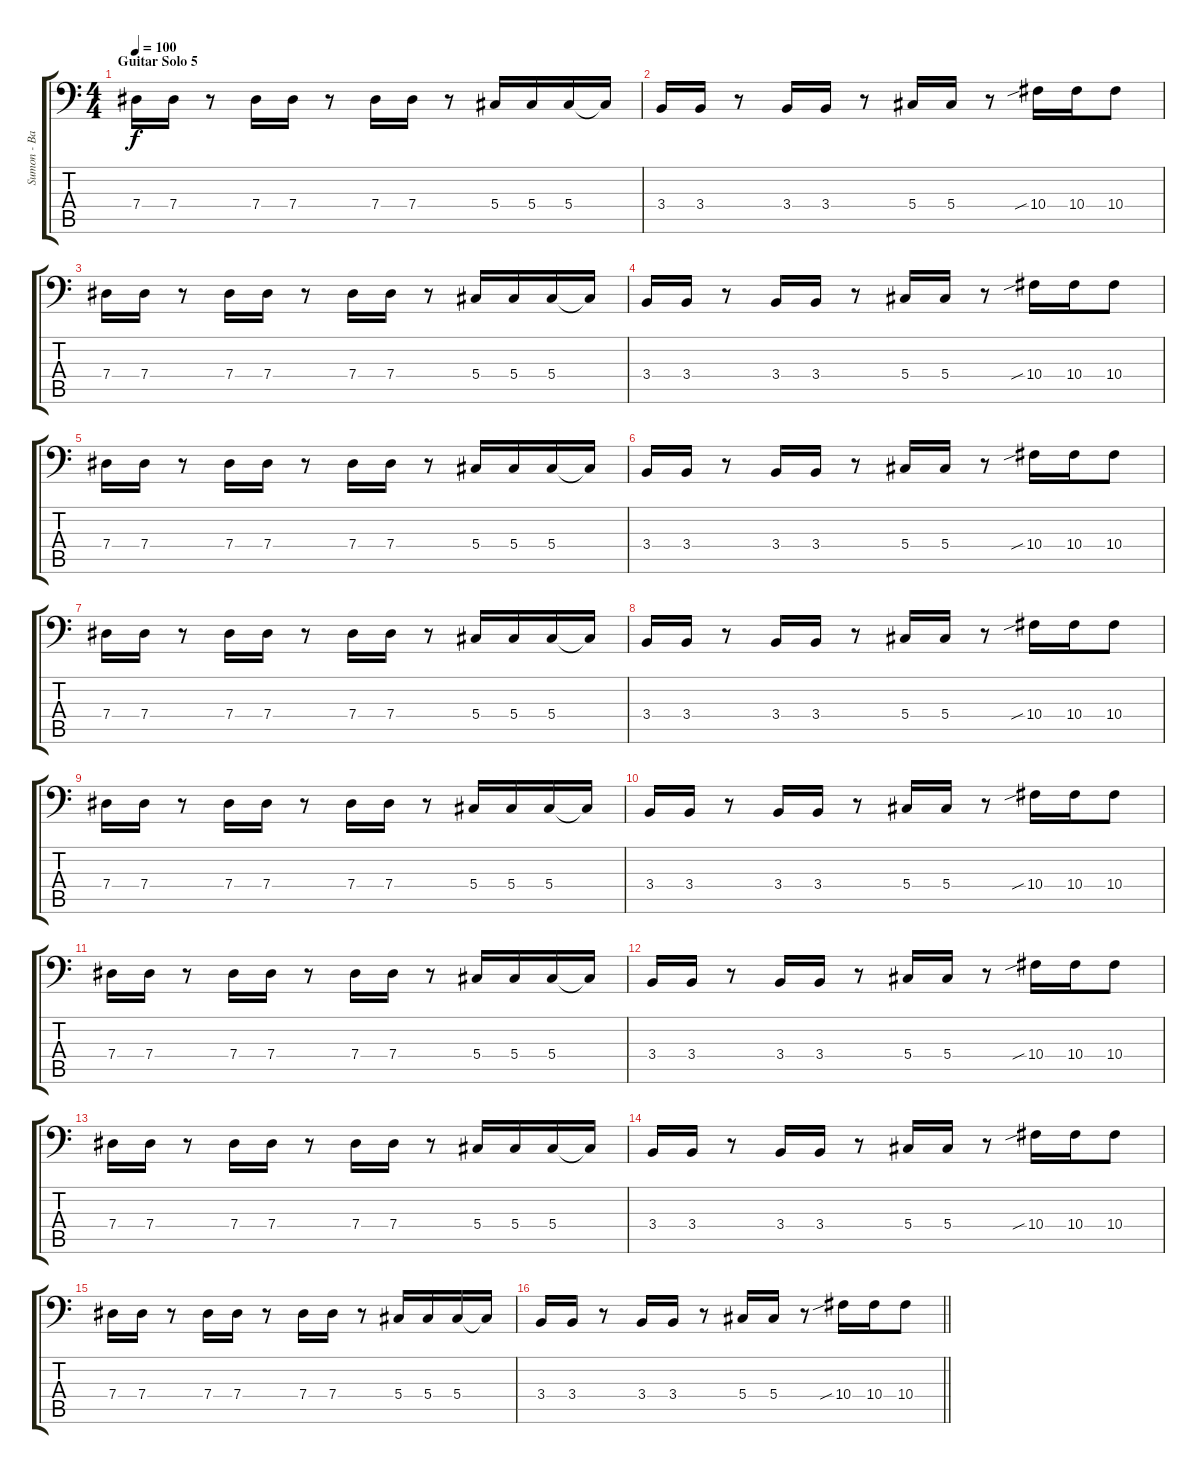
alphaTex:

\track ("Sumon - Bass" "Sumon - Ba") {instrument electricbassfinger}
\staff {score tabs}
\tuning (B2 Gb2 Db2 Ab1 Eb1 Bb0) {hide}
\ts (4 4)
\section ("" "Guitar Solo 5")
\tempo 100
\clef f4
\ks c
7.4.16{dy f} 7.4.16 r.8 7.4.16 7.4.16 r.8 7.4.16 7.4.16 r.8 5.4.16 5.4.16 5.4.16 5.4{t}.16 |
3.4.16 3.4.16 r.8 3.4.16 3.4.16 r.8 5.4.16 5.4.16 r.8 10.4{sib}.16 10.4.16 10.4.8 |
7.4.16 7.4.16 r.8 7.4.16 7.4.16 r.8 7.4.16 7.4.16 r.8 5.4.16 5.4.16 5.4.16 5.4{t}.16 |
3.4.16 3.4.16 r.8 3.4.16 3.4.16 r.8 5.4.16 5.4.16 r.8 10.4{sib}.16 10.4.16 10.4.8 |
7.4.16 7.4.16 r.8 7.4.16 7.4.16 r.8 7.4.16 7.4.16 r.8 5.4.16 5.4.16 5.4.16 5.4{t}.16 |
3.4.16 3.4.16 r.8 3.4.16 3.4.16 r.8 5.4.16 5.4.16 r.8 10.4{sib}.16 10.4.16 10.4.8 |
7.4.16 7.4.16 r.8 7.4.16 7.4.16 r.8 7.4.16 7.4.16 r.8 5.4.16 5.4.16 5.4.16 5.4{t}.16 |
3.4.16 3.4.16 r.8 3.4.16 3.4.16 r.8 5.4.16 5.4.16 r.8 10.4{sib}.16 10.4.16 10.4.8 |
7.4.16 7.4.16 r.8 7.4.16 7.4.16 r.8 7.4.16 7.4.16 r.8 5.4.16 5.4.16 5.4.16 5.4{t}.16 |
3.4.16 3.4.16 r.8 3.4.16 3.4.16 r.8 5.4.16 5.4.16 r.8 10.4{sib}.16 10.4.16 10.4.8 |
7.4.16 7.4.16 r.8 7.4.16 7.4.16 r.8 7.4.16 7.4.16 r.8 5.4.16 5.4.16 5.4.16 5.4{t}.16 |
3.4.16 3.4.16 r.8 3.4.16 3.4.16 r.8 5.4.16 5.4.16 r.8 10.4{sib}.16 10.4.16 10.4.8 |
7.4.16 7.4.16 r.8 7.4.16 7.4.16 r.8 7.4.16 7.4.16 r.8 5.4.16 5.4.16 5.4.16 5.4{t}.16 |
3.4.16 3.4.16 r.8 3.4.16 3.4.16 r.8 5.4.16 5.4.16 r.8 10.4{sib}.16 10.4.16 10.4.8 |
7.4.16 7.4.16 r.8 7.4.16 7.4.16 r.8 7.4.16 7.4.16 r.8 5.4.16 5.4.16 5.4.16 5.4{t}.16 |
\barLineRight lightlight
3.4.16 3.4.16 r.8 3.4.16 3.4.16 r.8 5.4.16 5.4.16 r.8 10.4{sib}.16 10.4.16 10.4.8
